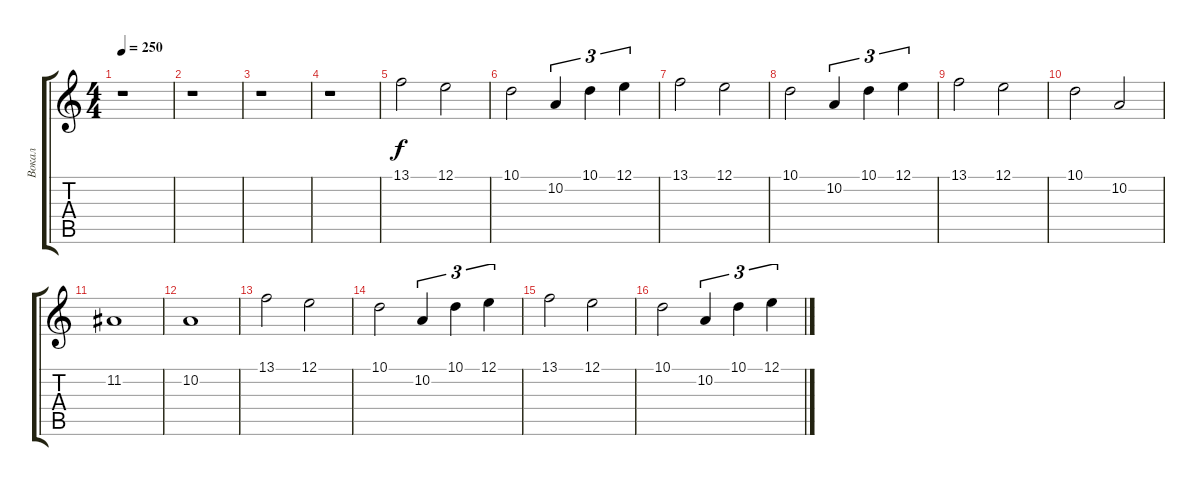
\track ("Вокал" "Вокал") {instrument pad1newage}
\staff {score tabs}
\tuning (E4 B3 G3 D3 A2 E2) {hide}
\ts (4 4)
\tempo 250
\clef g2
\ks c
r.1{dy f} |
r.1 |
r.1 |
r.1 |
13.1.2 12.1.2 |
10.1.2 10.2.4{tu (3 2)} 10.1.4{tu (3 2)} 12.1.4{tu (3 2)} |
13.1.2 12.1.2 |
10.1.2 10.2.4{tu (3 2)} 10.1.4{tu (3 2)} 12.1.4{tu (3 2)} |
13.1.2 12.1.2 |
10.1.2 10.2.2 |
11.2.1 |
10.2.1 |
13.1.2 12.1.2 |
10.1.2 10.2.4{tu (3 2)} 10.1.4{tu (3 2)} 12.1.4{tu (3 2)} |
13.1.2 12.1.2 |
10.1.2 10.2.4{tu (3 2)} 10.1.4{tu (3 2)} 12.1.4{tu (3 2)}
